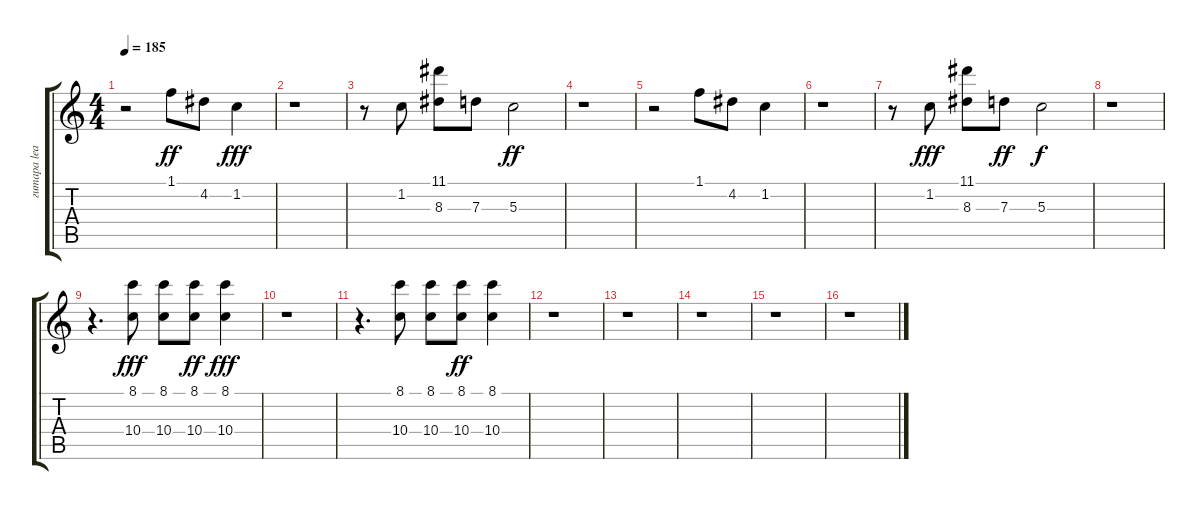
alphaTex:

\track ("гитара lead" "гитара lea") {instrument overdrivenguitar}
\staff {score tabs}
\tuning (E4 B3 G3 D3 A2 E2) {hide}
\ts (4 4)
\tempo 185
\clef g2
\ks c
r.2{dy fff} 1.1.8{dy ff} 4.2.8 1.2.4{dy fff} |
r.1 |
r.8 1.2.8 (11.1 8.3).8 7.3.8 5.3.2{dy ff} |
r.1 |
r.2 1.1.8 4.2.8 1.2.4 |
r.1 |
r.8 1.2.8{dy fff} (11.1 8.3).8 7.3.8{dy ff} 5.3.2{dy f} |
r.1 |
r.4{d} (8.1 10.4).8{dy fff} (8.1 10.4).8 (8.1 10.4).8{dy ff} (8.1 10.4).4{dy fff} |
r.1 |
r.4{d} (8.1 10.4).8 (8.1 10.4).8 (8.1 10.4).8{dy ff} (8.1 10.4).4 |
r.1 |
r.1 |
r.1 |
r.1 |
r.1
